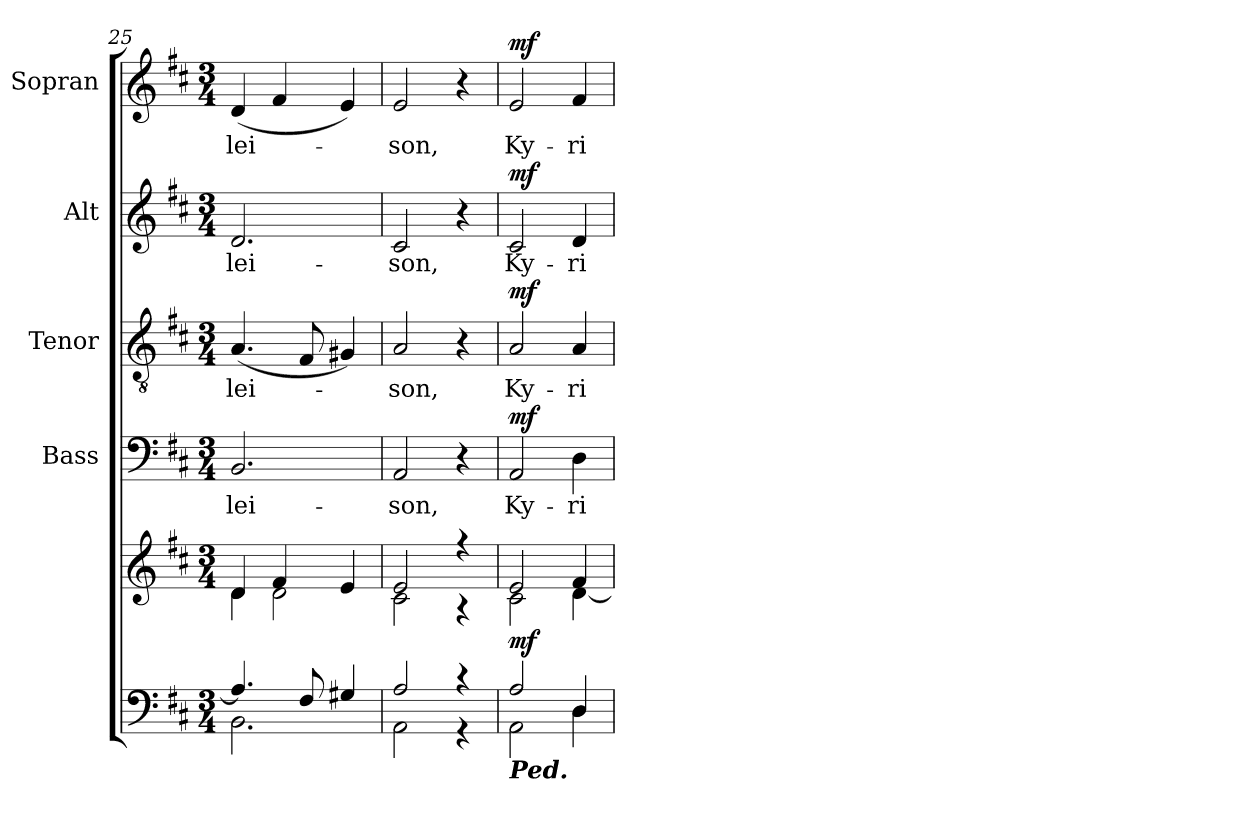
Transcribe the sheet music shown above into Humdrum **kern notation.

**kern	**kern	**dynam	**kern	**text	**dynam	**kern	**text	**dynam	**kern	**text	**dynam	**kern	**text	**dynam
*part5	*part5	*part5	*part4	*part4	*part4	*part3	*part3	*part3	*part2	*part2	*part2	*part1	*part1	*part1
*staff6	*staff5	*staff5/6	*staff4	*staff4	*staff4	*staff3	*staff3	*staff3	*staff2	*staff2	*staff2	*staff1	*staff1	*staff1
*	*	*	*I"Bass	*	*	*I"Tenor	*	*	*I"Alt	*	*	*I"Sopran	*	*
*	*	*	*I'B.	*	*	*I'T.	*	*	*I'A.	*	*	*I'S.	*	*
*clefF4	*clefG2	*	*clefF4	*	*	*clefGv2	*	*	*clefG2	*	*	*clefG2	*	*
*k[f#c#]	*k[f#c#]	*	*k[f#c#]	*	*	*k[f#c#]	*	*	*k[f#c#]	*	*	*k[f#c#]	*	*
*D:	*D:	*	*D:	*	*	*D:	*	*	*D:	*	*	*D:	*	*
*M3/4	*M3/4	*	*M3/4	*	*	*M3/4	*	*	*M3/4	*	*	*M3/4	*	*
=25	=25	=25	=25	=25	=25	=25	=25	=25	=25	=25	=25	=25	=25	=25
*^	*^	*	*	*	*	*	*	*	*	*	*	*	*	*
!	!	!	!	!	!	!LO:LY:b	!	!	!LO:LY:b	!	!	!LO:LY:b	!	!	!LO:LY:b	!
4.A/]	2.BB\	4d/	4d\	.	2.BB/	-lei-	.	(<4.A/	-lei-	.	2.d/	-lei-	.	(<4d/	-lei-	.
.	.	4f#/	2d\	.	.	.	.	.	.	.	.	.	.	4f#/	.	.
8F#/	.	.	.	.	.	.	.	8F#/	.	.	.	.	.	.	.	.
4G#X/	.	4e/	.	.	.	.	.	4G#X/)	.	.	.	.	.	4e/)	.	.
=26	=26	=26	=26	=26	=26	=26	=26	=26	=26	=26	=26	=26	=26	=26	=26	=26
!	!	!	!	!	!	!LO:LY:b	!	!	!LO:LY:b	!	!	!LO:LY:b	!	!	!LO:LY:b	!
2A/	2AA\	2e/	2c#\	.	2AA/	-son,	.	2A/	-son,	.	2c#/	-son,	.	2e/	-son,	.
4r	4r	4r	4r	.	4r	.	.	4r	.	.	4r	.	.	4r	.	.
=27	=27	=27	=27	=27	=27	=27	=27	=27	=27	=27	=27	=27	=27	=27	=27	=27
!LO:TX:b:Bi:t=Ped.	!	!	!	!	!	!	!	!	!	!	!	!	!	!	!	!
!	!	!	!	!LO:DY:b	!	!LO:LY:b	!LO:DY:a	!	!LO:LY:b	!LO:DY:a	!	!LO:LY:b	!LO:DY:a	!	!LO:LY:b	!LO:DY:a
2A/	2AA\	2e/	2c#\	mf	2AA/	Ky-	mf	2A/	Ky-	mf	2c#/	Ky-	mf	2e/	Ky-	mf
!	!	!	!	!	!	!LO:LY:b	!	!	!LO:LY:b	!	!	!LO:LY:b	!	!	!LO:LY:b	!
4D/	4D\	4f#/	[<4d\	.	4D\	-ri-	.	4A/	-ri-	.	4d/	-ri-	.	4f#/	-ri-	.
*v	*v	*	*	*	*	*	*	*	*	*	*	*	*	*	*	*
*	*v	*v	*	*	*	*	*	*	*	*	*	*	*	*	*
=	=	=	=	=	=	=	=	=	=	=	=	=	=	=
*-	*-	*-	*-	*-	*-	*-	*-	*-	*-	*-	*-	*-	*-	*-
